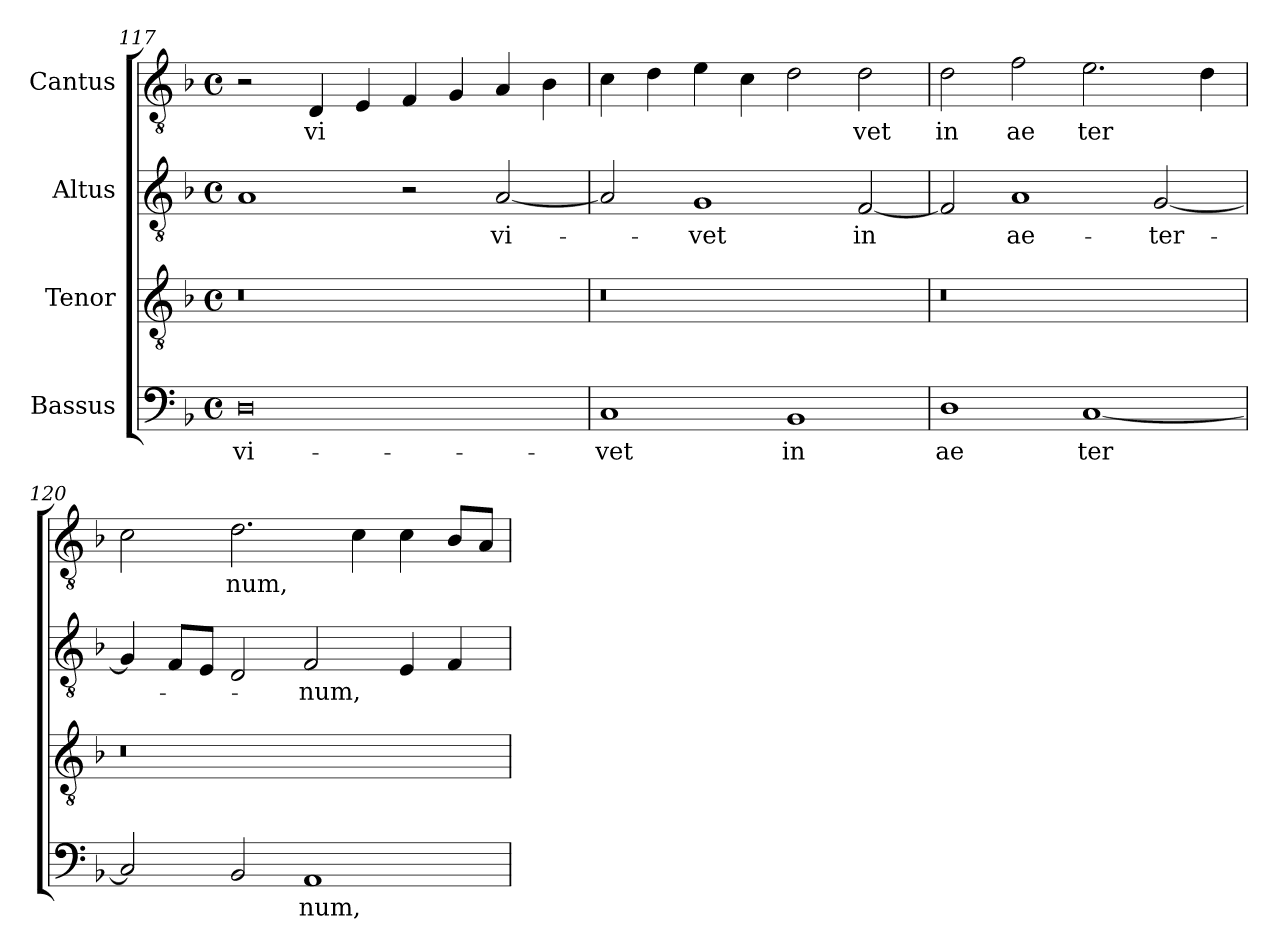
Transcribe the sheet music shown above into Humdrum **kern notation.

**kern	**text	**kern	**kern	**text	**kern	**text
*part4	*part4	*part3	*part2	*part2	*part1	*part1
*staff4	*staff4	*staff3	*staff2	*staff2	*staff1	*staff1
*I"Bassus	*	*I"Tenor	*I"Altus	*	*I"Cantus	*
*clefF4	*	*clefGv2	*clefGv2	*	*clefGv2	*
*k[b-]	*	*k[b-]	*k[b-]	*	*k[b-]	*
*F:	*	*F:	*F:	*	*F:	*
*M4/4	*	*M4/4	*M4/4	*	*M4/4	*
*met(c)	*	*met(c)	*met(c)	*	*met(c)	*
=117	=117	=117	=117	=117	=117	=117
!	!LO:LY:b:cj	!	!	!	!	!
0D	vi-	0r	1A	.	2r	.
!	!	!	!	!	!	!LO:LY:b:cj
.	.	.	.	.	4D/	vi
.	.	.	.	.	4E/	.
.	.	.	2r	.	4F/	.
.	.	.	.	.	4G/	.
!	!	!	!	!LO:LY:b:cj	!	!
.	.	.	[>2A/	vi-	4A/	.
.	.	.	.	.	4B-\	.
!!LO:LB:g=z
=118	=118	=118	=118	=118	=118	=118
!	!LO:LY:b:cj	!	!	!	!	!
1C	-vet	0r	2A/]	.	4c\	.
.	.	.	.	.	4d\	.
!	!	!	!	!LO:LY:b:cj	!	!
.	.	.	1G	-vet	4e\	.
.	.	.	.	.	4c\	.
!	!LO:LY:b:cj	!	!	!	!	!
1BB-	in	.	.	.	2d\	.
!	!	!	!	!LO:LY:b:cj	!	!LO:LY:b:cj
.	.	.	[<2F/	in	2d\	vet
=119	=119	=119	=119	=119	=119	=119
!	!LO:LY:b:cj	!	!	!	!	!LO:LY:b:cj
1D	ae	0r	2F/]	.	2d\	in
!	!	!	!	!LO:LY:b:cj	!	!LO:LY:b:cj
.	.	.	1A	ae-	2f\	ae
!	!LO:LY:b:cj	!	!	!	!	!LO:LY:b
[<1C	ter	.	.	.	2.e\	ter
!	!	!	!	!LO:LY:b	!	!
.	.	.	[<2G/	-ter-	.	.
.	.	.	.	.	4d\	.
=120	=120	=120	=120	=120	=120	=120
2C/]	.	0r	4G/]	.	2c\	.
.	.	.	8F/L	.	.	.
.	.	.	8E/J	.	.	.
!	!	!	!	!	!	!LO:LY:b
2BB-/	.	.	2D/	.	2.d\	num,
!	!LO:LY:b:cj	!	!	!LO:LY:b	!	!
1AA	num,	.	2F/	-num,	.	.
.	.	.	.	.	4c\	.
.	.	.	4E/	.	4c\	.
.	.	.	4F/	.	8B-/L	.
.	.	.	.	.	8A/J	.
=	=	=	=	=	=	=
*-	*-	*-	*-	*-	*-	*-
